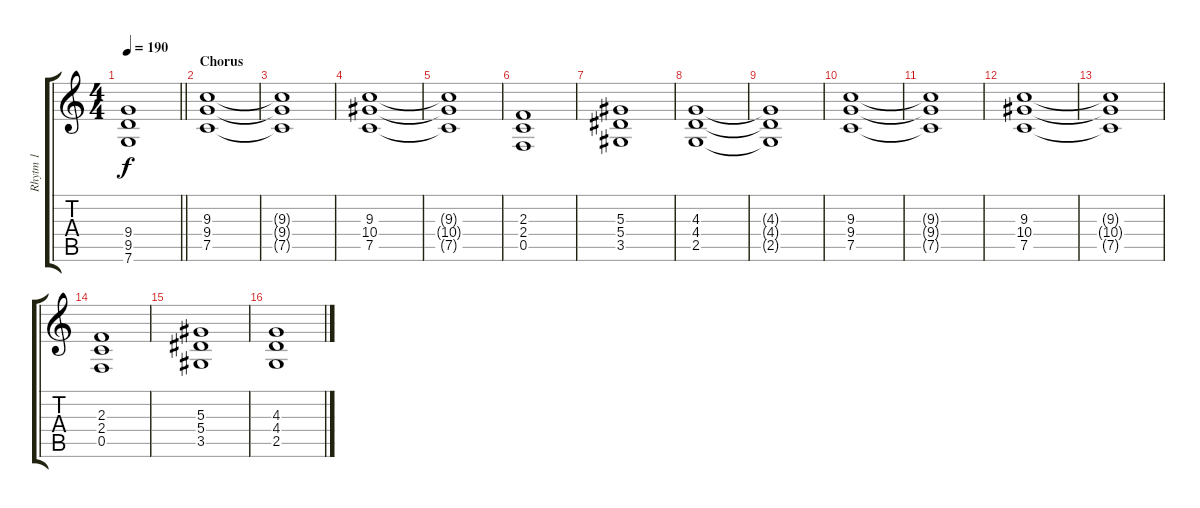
\track ("Rhytm 1" "Rhytm 1") {instrument distortionguitar}
\staff {score tabs}
\tuning (C4 G3 Eb3 Bb2 F2 C2) {hide}
\ts (4 4)
\tempo 190
\clef g2
\barLineRight lightlight
\ks c
(9.4 9.5 7.6).1{dy f} |
\section ("" "Chorus")
(9.3 9.4 7.5).1 |
(9.3{t} 9.4{t} 7.5{t}).1 |
(9.3 10.4 7.5).1 |
(9.3{t} 10.4{t} 7.5{t}).1 |
(2.3 2.4 0.5).1 |
(5.3 5.4 3.5).1 |
(4.3 4.4 2.5).1 |
(4.3{t} 4.4{t} 2.5{t}).1 |
(9.3 9.4 7.5).1 |
(9.3{t} 9.4{t} 7.5{t}).1 |
(9.3 10.4 7.5).1 |
(9.3{t} 10.4{t} 7.5{t}).1 |
(2.3 2.4 0.5).1 |
(5.3 5.4 3.5).1 |
(4.3 4.4 2.5).1
